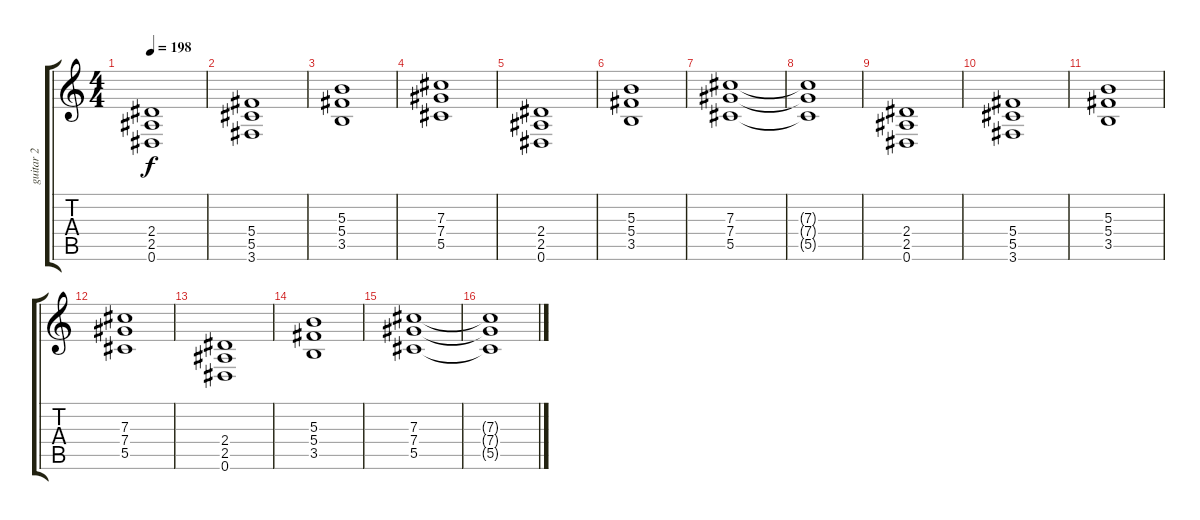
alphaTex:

\track ("guitar 2" "guitar 2") {instrument distortionguitar}
\staff {score tabs}
\tuning (Eb4 Bb3 Gb3 Db3 Ab2 Eb2) {hide}
\ts (4 4)
\tempo 198
\clef g2
\ks c
(2.4 2.5 0.6).1{dy f} |
(5.4 5.5 3.6).1 |
(5.3 5.4 3.5).1 |
(7.3 7.4 5.5).1 |
(2.4 2.5 0.6).1 |
(5.3 5.4 3.5).1 |
(7.3 7.4 5.5).1 |
(7.3{t} 7.4{t} 5.5{t}).1 |
(2.4 2.5 0.6).1 |
(5.4 5.5 3.6).1 |
(5.3 5.4 3.5).1 |
(7.3 7.4 5.5).1 |
(2.4 2.5 0.6).1 |
(5.3 5.4 3.5).1 |
(7.3 7.4 5.5).1 |
(7.3{t} 7.4{t} 5.5{t}).1
